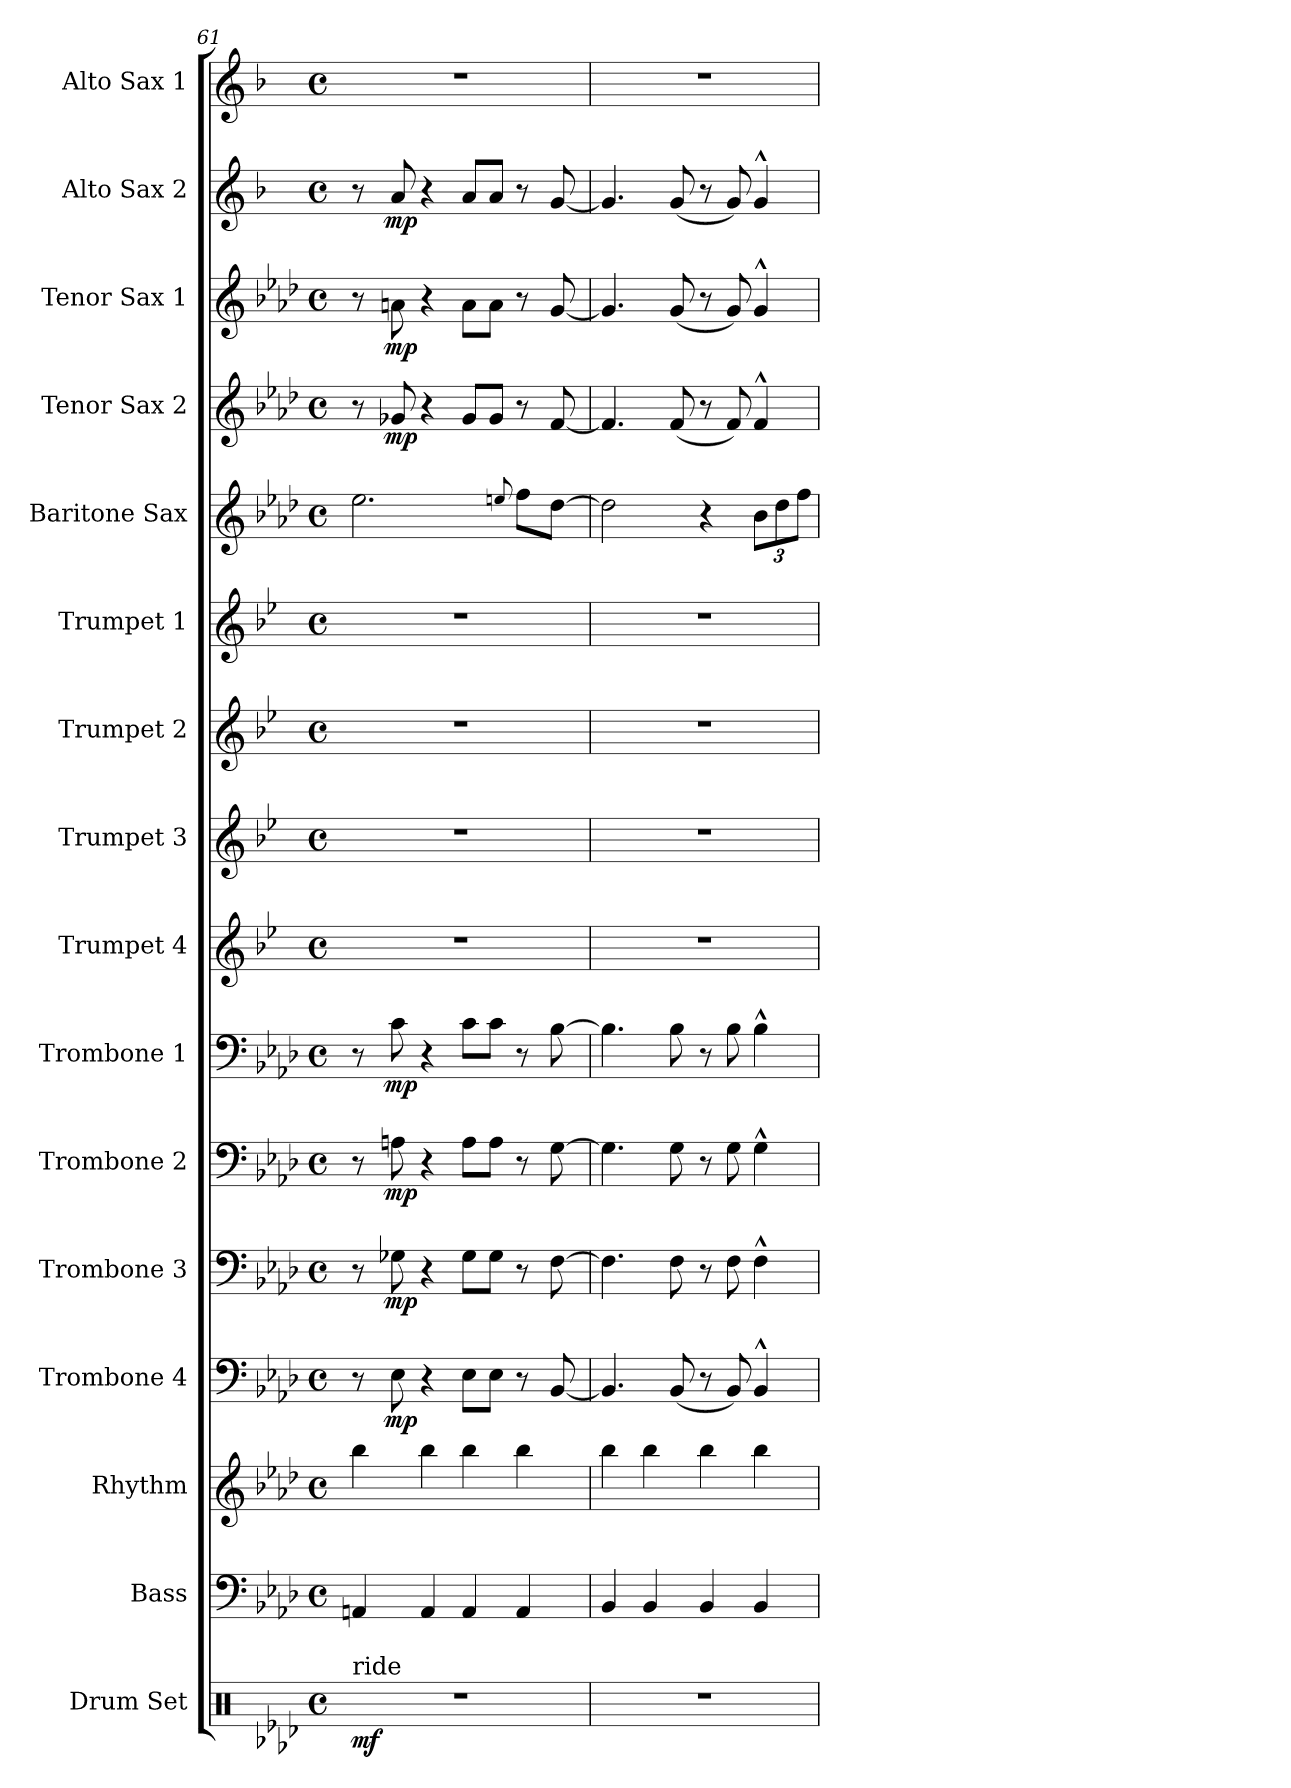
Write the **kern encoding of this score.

**kern	**dynam	**kern	**kern	**kern	**dynam	**kern	**dynam	**kern	**dynam	**kern	**dynam	**kern	**kern	**kern	**kern	**kern	**kern	**dynam	**kern	**dynam	**kern	**dynam	**kern
*part16	*part16	*part15	*part14	*part13	*part13	*part12	*part12	*part11	*part11	*part10	*part10	*part9	*part8	*part7	*part6	*part5	*part4	*part4	*part3	*part3	*part2	*part2	*part1
*staff16	*staff16	*staff15	*staff14	*staff13	*staff13	*staff12	*staff12	*staff11	*staff11	*staff10	*staff10	*staff9	*staff8	*staff7	*staff6	*staff5	*staff4	*staff4	*staff3	*staff3	*staff2	*staff2	*staff1
*I"Drum Set	*	*I"Bass	*I"Rhythm	*I"Trombone 4	*	*I"Trombone 3	*	*I"Trombone 2	*	*I"Trombone 1	*	*I"Trumpet 4	*I"Trumpet 3	*I"Trumpet 2	*I"Trumpet 1	*I"Baritone Sax	*I"Tenor Sax 2	*	*I"Tenor Sax 1	*	*I"Alto Sax 2	*	*I"Alto Sax 1
*I'Drums	*	*I'Bass	*	*	*	*	*	*	*	*	*	*I'Tpt 4	*I'Tpt 3	*I'Tpt 2	*I'Tpt 1	*I'Bari Sax	*I'Tenor 2	*	*I'Tenor 1	*	*I'Alto 2	*	*I'Alto 1
*clefX	*	*clefF4	*clefG2	*clefF4	*	*clefF4	*	*clefF4	*	*clefF4	*	*clefG2	*clefG2	*clefG2	*clefG2	*clefG2	*clefG2	*	*clefG2	*	*clefG2	*	*clefG2
*	*	*ITrd7c12	*ITrd7c12	*	*	*	*	*	*	*	*	*ITrd1c2	*ITrd1c2	*ITrd1c2	*ITrd1c2	*ITrd12c21	*ITrd8c14	*	*ITrd8c14	*	*ITrd5c9	*	*ITrd5c9
*k[b-e-a-d-]	*	*k[b-e-a-d-]	*k[b-e-a-d-]	*k[b-e-a-d-]	*	*k[b-e-a-d-]	*	*k[b-e-a-d-]	*	*k[b-e-a-d-]	*	*k[b-e-a-d-]	*k[b-e-a-d-]	*k[b-e-a-d-]	*k[b-e-a-d-]	*k[b-e-a-d-]	*k[b-e-a-d-]	*	*k[b-e-a-d-]	*	*k[b-e-a-d-]	*	*k[b-e-a-d-]
*A-:	*	*A-:	*A-:	*A-:	*	*A-:	*	*A-:	*	*A-:	*	*A-:	*A-:	*A-:	*A-:	*A-:	*A-:	*	*A-:	*	*A-:	*	*A-:
*M4/4	*	*M4/4	*M4/4	*M4/4	*	*M4/4	*	*M4/4	*	*M4/4	*	*M4/4	*M4/4	*M4/4	*M4/4	*M4/4	*M4/4	*	*M4/4	*	*M4/4	*	*M4/4
*met(c)	*	*met(c)	*met(c)	*met(c)	*	*met(c)	*	*met(c)	*	*met(c)	*	*met(c)	*met(c)	*met(c)	*met(c)	*met(c)	*met(c)	*	*met(c)	*	*met(c)	*	*met(c)
=61	=61	=61	=61	=61	=61	=61	=61	=61	=61	=61	=61	=61	=61	=61	=61	=61	=61	=61	=61	=61	=61	=61	=61
!LO:TX:a:t=ride	!	!	!	!	!	!	!	!	!	!	!	!	!	!	!	!	!	!	!	!	!	!	!
!	!LO:DY:b	!	!	!	!	!	!	!	!	!	!	!	!	!	!	!	!	!	!	!	!	!	!
*	*	*	*	*^	*	*^	*	*^	*	*^	*	*	*	*	*	*	*^	*	*^	*	*^	*	*
1r	mf	4AAAn/	4b-\	8r	12ryy	.	8r	12ryy	.	8r	12ryy	.	8r	12ryy	.	1r	1r	1r	1r	2.e-\	8r	12ryy	.	8r	12ryy	.	8r	12ryy	.	1r
.	.	.	.	.	48.ryy	.	.	48.ryy	.	.	48.ryy	.	.	48.ryy	.	.	.	.	.	.	.	48.ryy	.	.	48.ryy	.	.	48.ryy	.	.
!	!	!	!	!	!	!LO:DY:b	!	!	!LO:DY:b	!	!	!LO:DY:b	!	!	!LO:DY:b	!	!	!	!	!	!	!	!LO:DY:b	!	!	!LO:DY:b	!	!	!LO:DY:b	!
.	.	.	.	.	3%2ryy	mp	.	3%2ryy	mp	.	3%2ryy	mp	.	3%2ryy	mp	.	.	.	.	.	.	3%2ryy	mp	.	3%2ryy	mp	.	3%2ryy	mp	.
.	.	.	.	8E-\	.	.	8G-X\	.	.	8An\	.	.	8c\	.	.	.	.	.	.	.	8G-X/	.	.	8An\	.	.	8c/	.	.	.
.	.	4AAA/	4b-\	4r	.	.	4r	.	.	4r	.	.	4r	.	.	.	.	.	.	.	4r	.	.	4r	.	.	4r	.	.	.
.	.	4AAA/	4b-\	8E-\L	.	.	8G-\L	.	.	8A\L	.	.	8c\L	.	.	.	.	.	.	.	8G-/L	.	.	8A\L	.	.	8c/L	.	.	.
.	.	.	.	8E-\J	.	.	8G-\J	.	.	8A\J	.	.	8c\J	.	.	.	.	.	.	.	8G-/J	.	.	8A\J	.	.	8c/J	.	.	.
.	.	.	.	.	.	.	.	.	.	.	.	.	.	.	.	.	.	.	.	8qqen/	.	.	.	.	.	.	.	.	.	.
.	.	4AAA/	4b-\	8r	.	.	8r	.	.	8r	.	.	8r	.	.	.	.	.	.	8f\L	8r	.	.	8r	.	.	8r	.	.	.
.	.	.	.	.	6ryy	.	.	6ryy	.	.	6ryy	.	.	6ryy	.	.	.	.	.	.	.	6ryy	.	.	6ryy	.	.	6ryy	.	.
.	.	.	.	[8BB-/	.	.	[8F\	.	.	[8G\	.	.	[8B-\	.	.	.	.	.	.	[8d-\J	[8F/	.	.	[8G/	.	.	[8B-/	.	.	.
.	.	.	.	.	24ryy	.	.	24ryy	.	.	24ryy	.	.	24ryy	.	.	.	.	.	.	.	24ryy	.	.	24ryy	.	.	24ryy	.	.
.	.	.	.	.	96ryy	.	.	96ryy	.	.	96ryy	.	.	96ryy	.	.	.	.	.	.	.	96ryy	.	.	96ryy	.	.	96ryy	.	.
*	*	*	*	*v	*v	*	*	*	*	*v	*v	*	*v	*v	*	*	*	*	*	*	*v	*v	*	*v	*v	*	*v	*v	*	*
*	*	*	*	*	*	*v	*v	*	*	*	*	*	*	*	*	*	*	*	*	*	*	*	*	*
=62	=62	=62	=62	=62	=62	=62	=62	=62	=62	=62	=62	=62	=62	=62	=62	=62	=62	=62	=62	=62	=62	=62	=62
1r	.	4BBB-/	4b-\	4.BB-/]	.	4.F\]	.	4.G\]	.	4.B-\]	.	1r	1r	1r	1r	2d-\]	4.F/]	.	4.G/]	.	4.B-/]	.	1r
.	.	4BBB-/	4b-\	.	.	.	.	.	.	.	.	.	.	.	.	.	.	.	.	.	.	.	.
.	.	.	.	(<8BB-/	.	(8F\	.	(8G\	.	(8B-\	.	.	.	.	.	.	(<8F/	.	(<8G/	.	(<8B-/	.	.
.	.	4BBB-/	4b-\	8r	.	8r	.	8r	.	8r	.	.	.	.	.	4r	8r	.	8r	.	8r	.	.
.	.	.	.	8BB-/)	.	8F\	.	8G\	.	8B-\	.	.	.	.	.	.	8F/)	.	8G/)	.	8B-/)	.	.
.	.	4BBB-/	4b-\	4BB-^^>/	.	4F^^>\	.	4G^^>\	.	4B-^^>\	.	.	.	.	.	12B-\L	4F^^>/	.	4G^^>/	.	4B-^^>/	.	.
.	.	.	.	.	.	.	.	.	.	.	.	.	.	.	.	12d-\	.	.	.	.	.	.	.
.	.	.	.	.	.	.	.	.	.	.	.	.	.	.	.	12f\J	.	.	.	.	.	.	.
=	=	=	=	=	=	=	=	=	=	=	=	=	=	=	=	=	=	=	=	=	=	=	=
*-	*-	*-	*-	*-	*-	*-	*-	*-	*-	*-	*-	*-	*-	*-	*-	*-	*-	*-	*-	*-	*-	*-	*-
